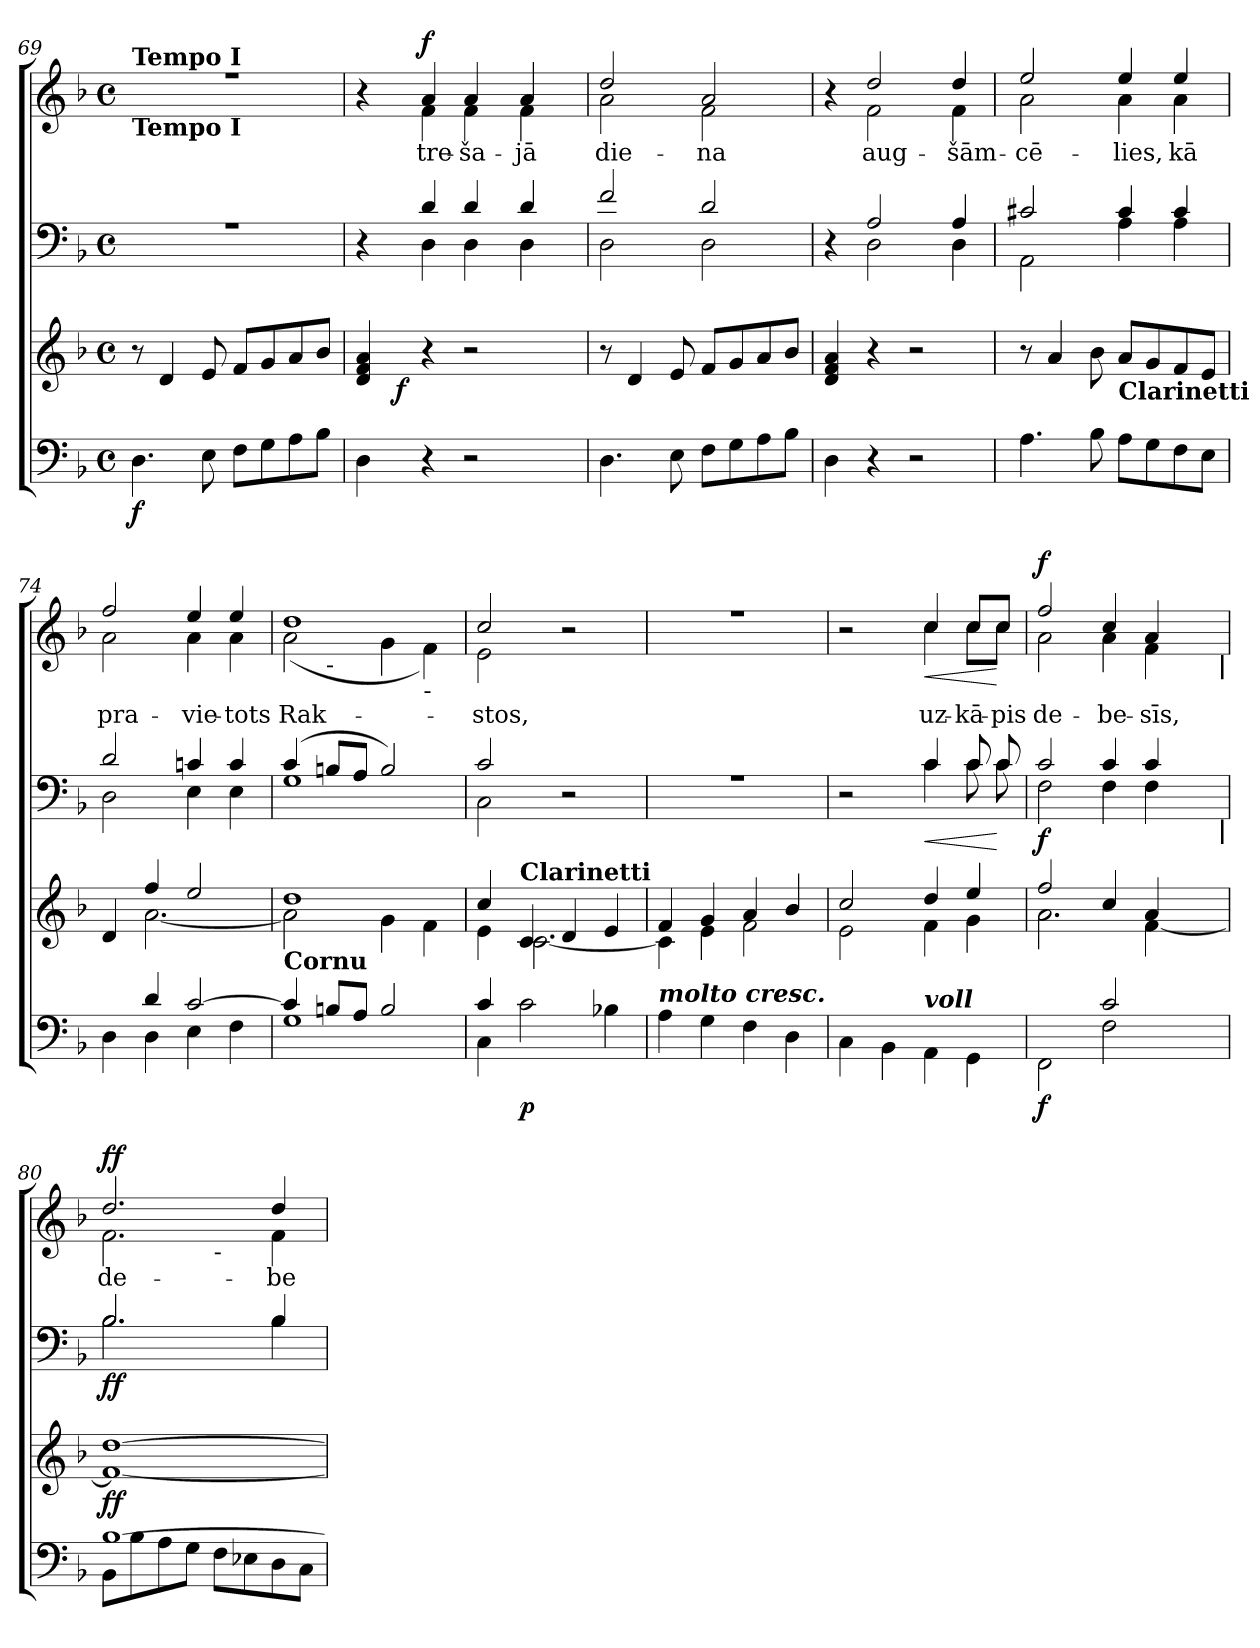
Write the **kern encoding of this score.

**kern	**dynam	**kern	**dynam	**kern	**dynam	**kern	**text	**dynam
*part4	*part4	*part3	*part3	*part2	*part2	*part1	*part1	*part1
*staff4	*staff4	*staff3	*staff3	*staff2	*staff2	*staff1	*staff1	*staff1
!!LO:LB:g=z
*clefF4	*	*clefG2	*	*clefF4	*	*clefG2	*	*
*k[b-]	*	*k[b-]	*	*k[b-]	*	*k[b-]	*	*
*F:	*	*F:	*	*F:	*	*F:	*	*
*M4/4	*	*M4/4	*	*M4/4	*	*M4/4	*	*
*met(c)	*	*met(c)	*	*met(c)	*	*met(c)	*	*
=69	=69	=69	=69	=69	=69	=69	=69	=69
*	*	*	*	*^	*	*^	*	*
!	!	!	!	!	!	!	!LO:TX:a:B:t=Tempo I	!	!	!
!	!	!	!	!	!	!	!LO:TX:b:B:t=Tempo I	!	!	!
4.Di\	f	8r	.	1r	1ryy	.	1r	1ryy	.	.
.	.	4di/	.	.	.	.	.	.	.	.
8Ei\	.	8ei/	.	.	.	.	.	.	.	.
8Fi\L	.	8fi/L	.	.	.	.	.	.	.	.
8Gi\	.	8gi/	.	.	.	.	.	.	.	.
8Ai\	.	8ai/	.	.	.	.	.	.	.	.
8B-i\J	.	8b-i/J	.	.	.	.	.	.	.	.
=70	=70	=70	=70	=70	=70	=70	=70	=70	=70	=70
*	*	*^	*	*	*	*	*	*	*	*
4Di\	.	4di/ 4fi 4ai	8ryy	.	4r	4ryy	.	4r	4ryy	.	.
.	.	.	64ryy	.	.	.	.	.	.	.	.
.	.	.	256.ryy	.	.	.	.	.	.	.	.
.	.	.	2ryy	f	.	.	.	.	.	.	.
!	!	!	!	!	!	!	!	!	!	!LO:LY:b:color=#000000	!
4r	.	4r	.	.	4di/	4Di\	.	4ai/	4fi\	tre-	f
!	!	!	!	!	!	!	!	!	!	!LO:LY:b:color=#000000	!
2r	.	2r	.	.	4di/	4Di\	.	4ai/	4fi\	-ša-	.
.	.	.	4ryy	.	.	.	.	.	.	.	.
!	!	!	!	!	!	!	!	!	!	!LO:LY:b:color=#000000	!
.	.	.	.	.	4di/	4Di\	.	4ai/	4fi\	-jā	.
.	.	.	16ryy	.	.	.	.	.	.	.	.
.	.	.	32ryy	.	.	.	.	.	.	.	.
.	.	.	128ryy	.	.	.	.	.	.	.	.
.	.	.	512ryy	.	.	.	.	.	.	.	.
*	*	*v	*v	*	*	*	*	*	*	*	*
=71	=71	=71	=71	=71	=71	=71	=71	=71	=71	=71
*	*	*^	*	*	*	*	*	*	*	*
!	!	!	!	!	!	!	!	!	!	!LO:LY:b:color=#000000	!
*	*	*v	*v	*	*	*	*	*	*	*	*
4.Di\	.	8r	.	2fi/	2Di\	.	2ddi/	2ai\	die-	.
.	.	4di/	.	.	.	.	.	.	.	.
8Ei\	.	8ei/	.	.	.	.	.	.	.	.
!	!	!	!	!	!	!	!	!	!LO:LY:b:color=#000000	!
8Fi\L	.	8fi/L	.	2di/	2Di\	.	2ai/	2fi\	-na	.
8Gi\	.	8gi/	.	.	.	.	.	.	.	.
8Ai\	.	8ai/	.	.	.	.	.	.	.	.
8B-i\J	.	8b-i/J	.	.	.	.	.	.	.	.
=72	=72	=72	=72	=72	=72	=72	=72	=72	=72	=72
4Di\	.	4di/ 4fi 4ai	.	4r	4ryy	.	4r	4ryy	.	.
!	!	!	!	!	!	!	!	!	!LO:LY:b:color=#000000	!
4r	.	4r	.	2Ai/	2Di\	.	2ddi/	2fi\	aug-	.
2r	.	2r	.	.	.	.	.	.	.	.
!	!	!	!	!	!	!	!	!	!LO:LY:b:color=#000000	!
.	.	.	.	4Ai/	4Di\	.	4ddi/	4fi\	-šām-	.
!!LO:PB:g=z	!!
=73	=73	=73	=73	=73	=73	=73	=73	=73	=73	=73
!	!	!	!	!	!	!	!	!	!LO:LY:b:color=#000000	!
4.Ai\	.	8r	.	2c#Xi/	2AAi\	.	2eei/	2ai\	-cē-	.
.	.	4ai/	.	.	.	.	.	.	.	.
8B-i\	.	8b-i\	.	.	.	.	.	.	.	.
!	!	!LO:TX:b:B:t=Clarinetti	!	!	!	!	!	!	!	!
!	!	!	!	!	!	!	!	!	!LO:LY:b:color=#000000	!
8Ai\L	.	8ai/L	.	4c#i/	4Ai\	.	4eei/	4ai\	-lies,	.
8Gi\	.	8gi/	.	.	.	.	.	.	.	.
!	!	!	!	!	!	!	!	!	!LO:LY:b:color=#000000	!
8Fi\	.	8fi/	.	4c#i/	4Ai\	.	4eei/	4ai\	kā	.
8Ei\J	.	8ei/J	.	.	.	.	.	.	.	.
=74	=74	=74	=74	=74	=74	=74	=74	=74	=74	=74
*^	*	*^	*	*	*	*	*	*	*	*
!	!	!	!	!	!	!	!	!	!	!	!LO:LY:b:color=#000000	!
4ryy	4Di\	.	4di/	4ryy	.	2di/	2Di\	.	2ffi/	2ai\	pra-	.
4di/	4Di\	.	4ffi/	[2.ai\	.	.	.	.	.	.	.	.
!	!	!	!	!	!	!	!	!	!	!	!LO:LY:b:color=#000000	!
[2ci/	4Ei\	.	2eei/	.	.	4cni/	4Ei\	.	4eei/	4ai\	-vie-	.
!	!	!	!	!	!	!	!	!	!	!	!LO:LY:b:color=#000000	!
.	4Fi\	.	.	.	.	4ci/	4Ei\	.	4eei/	4ai\	-tots	.
*	*	*	*	*	*	*	*	*	*v	*v	*	*
=75	=75	=75	=75	=75	=75	=75	=75	=75	=75	=75	=75
*	*	*	*	*	*	*	*	*	*^	*	*
!	!	!	!LO:TX:b:B:t=Cornu	!	!	!	!	!	!	!	!	!
!	!	!	!	!	!	!	!	!	!	!	!LO:LY:b:color=#000000	!
*	*	*	*	*	*	*	*	*	*	*^	*	*
4ci/]	1Gi	.	1ddi	2ai\]	.	(4ci/	1Gi	.	1ddi	(2ai\	4ryy	Rak-	.
!	!	!	!	!	!	!	!	!	!	!	!LO:TX:b:t=-	!	!
8Bni/L	.	.	.	.	.	8Bni/L	.	.	.	.	2.ryy	.	.
8Ai/J	.	.	.	.	.	8Ai/J	.	.	.	.	.	.	.
2Bi/	.	.	.	4gi\	.	2Bi/)	.	.	.	4gi\	.	.	.
!	!	!	!	!	!	!	!	!	!	!LO:TX:b:t=-	!	!	!
.	.	.	.	4fi\	.	.	.	.	.	4fi\)	.	.	.
*	*	*	*	*	*	*	*	*	*v	*v	*v	*	*
=76	=76	=76	=76	=76	=76	=76	=76	=76	=76	=76	=76
*	*	*	*	*	*	*	*	*	*^	*	*
*	*	*	*	*	*	*	*	*	*	*^	*	*
!	!	!	!	!	!	!	!	!	!	!	!	!LO:LY:b:color=#000000	!
*	*	*	*	*	*	*	*	*	*	*v	*v	*	*
4ci/	4Ci\	.	4cci/	4ei\	.	2ci/	2Ci\	.	2cci/	2ei\	-stos,	.
!	!	!	!LO:TX:a:B:t=Clarinetti	!	!	!	!	!	!	!	!	!
2ci\	4ryy	p	4ci/	[2.ci\	.	.	.	.	.	.	.	.
.	2ryy	.	4di/	.	.	2r	2ryy	.	2r	2ryy	.	.
4B-Xi\	.	.	4ei/	.	.	.	.	.	.	.	.	.
*v	*v	*	*	*	*	*	*	*	*	*	*	*
=77	=77	=77	=77	=77	=77	=77	=77	=77	=77	=77	=77
!LO:TX:a:Bi:t=molto cresc.	!	!	!	!	!	!	!	!	!	!	!
4Ai\	.	4fi/	4ci\]	.	1r	1ryy	.	1r	1ryy	.	.
4Gi\	.	4gi/	4ei\	.	.	.	.	.	.	.	.
4Fi\	.	4ai/	2fi\	.	.	.	.	.	.	.	.
4Di\	.	4b-i/	.	.	.	.	.	.	.	.	.
!!LO:LB:g=z	!!
=78	=78	=78	=78	=78	=78	=78	=78	=78	=78	=78	=78
4Ci\	.	2cci/	2ei\	.	2r	2ryy	.	2r	2ryy	.	.
4BB-i\	.	.	.	.	.	.	.	.	.	.	.
!	!	!	!	!	!	!	!LO:HP:b	!	!	!	!
!LO:TX:a:Bi:t=voll	!	!	!	!	!	!	!	!	!	!	!
!	!	!	!	!	!	!	!	!	!	!LO:LY:b:color=#000000	!LO:HP:b
4AAi\	.	4ddi/	4fi\	.	4ci/	4ci\	<	4cci/	4cci\	uz-	<
!	!	!	!	!	!	!	!	!	!	!LO:LY:b:color=#000000	!
4GGi\	.	4eei/	4gi\	.	8ci/	8ci\	.	8cci/L	8cci\L	-kā-	.
!	!	!	!	!	!	!	!	!	!	!LO:LY:b:color=#000000	!
.	.	.	.	.	8ci/	8ci\	[	8cci/J	8cci\J	-pis	[
*	*	*	*	*	*	*	*	*v	*v	*	*
=79	=79	=79	=79	=79	=79	=79	=79	=79	=79	=79
*^	*	*	*	*	*	*	*	*	*	*
*	*	*	*	*	*	*	*	*	*^	*	*
!	!	!	!	!	!	!	!	!	!	!	!LO:LY:b:color=#000000	!
*	*	*	*	*	*	*	*^	*	*	*^	*	*
2ryy	2FFi\	f	2ffi/	2.ai\	.	2ci/	2Fi\	2ryy	f	2ffi/	2ai\	2ryy	de-	f
!	!	!	!	!	!	!	!	!	!	!	!	!	!LO:LY:b:color=#000000	!
2ci/	2Fi\	.	4cci/	.	.	4ci/	4Fi\	4ryy	.	4cci/	4ai\	4ryy	-be-	.
!	!	!	!	!	!	!	!	!	!	!	!	!	!LO:LY:b:color=#000000	!
.	.	.	4ai/	[4fi\	.	4ci/	4Fi\	8ryy	.	4ai/	4fi\	8ryy	-sīs,	.
.	.	.	.	.	.	.	.	16ryy	.	.	.	16ryy	.	.
.	.	.	.	.	.	.	.	32ryy	.	.	.	32ryy	.	.
.	.	.	.	.	.	.	.	64ryy	.	.	.	64ryy	.	.
.	.	.	.	.	.	.	.	128...ryy	.	.	.	128...ryy	.	.
!	!	!	!	!	!	!	!	!	!	!	!	!LO:TX:b:B:t=|	!	!
!	!	!	!	!	!	!	!	!LO:TX:b:B:t=|	!	!	!	!	!	!
.	.	.	.	.	.	.	.	1024ryy	.	.	.	1024ryy	.	.
*	*	*	*	*	*	*	*v	*v	*	*	*	*	*	*
=80	=80	=80	=80	=80	=80	=80	=80	=80	=80	=80	=80	=80	=80
*	*	*	*	*	*	*	*^	*	*	*	*	*	*
!	!	!	!	!	!	!	!	!	!	!	!	!	!LO:LY:b:color=#000000	!
*	*	*	*	*	*	*	*v	*v	*	*	*	*	*	*
[1B-i	8BB-i\L	.	[1ddi	1fi_	ff	2.B-i/	2.B-i\	ff	2.ddi/	2.fi\	2ryy	de-	ff
.	8B-i\	.	.	.	.	.	.	.	.	.	.	.	.
.	8Ai\	.	.	.	.	.	.	.	.	.	.	.	.
.	8Gi\J	.	.	.	.	.	.	.	.	.	.	.	.
!	!	!	!	!	!	!	!	!	!	!	!LO:TX:b:t=-	!	!
.	8Fi\L	.	.	.	.	.	.	.	.	.	2ryy	.	.
.	8E-Xi\	.	.	.	.	.	.	.	.	.	.	.	.
!	!	!	!	!	!	!	!	!	!	!	!	!LO:LY:b:color=#000000	!
.	8Di\	.	.	.	.	4B-i/	4B-i\	.	4ddi/	4fi\	.	-be-	.
.	8Ci\J	.	.	.	.	.	.	.	.	.	.	.	.
*v	*v	*	*	*	*	*v	*v	*	*v	*v	*v	*	*
*	*	*v	*v	*	*	*	*	*	*
=	=	=	=	=	=	=	=	=
*-	*-	*-	*-	*-	*-	*-	*-	*-
